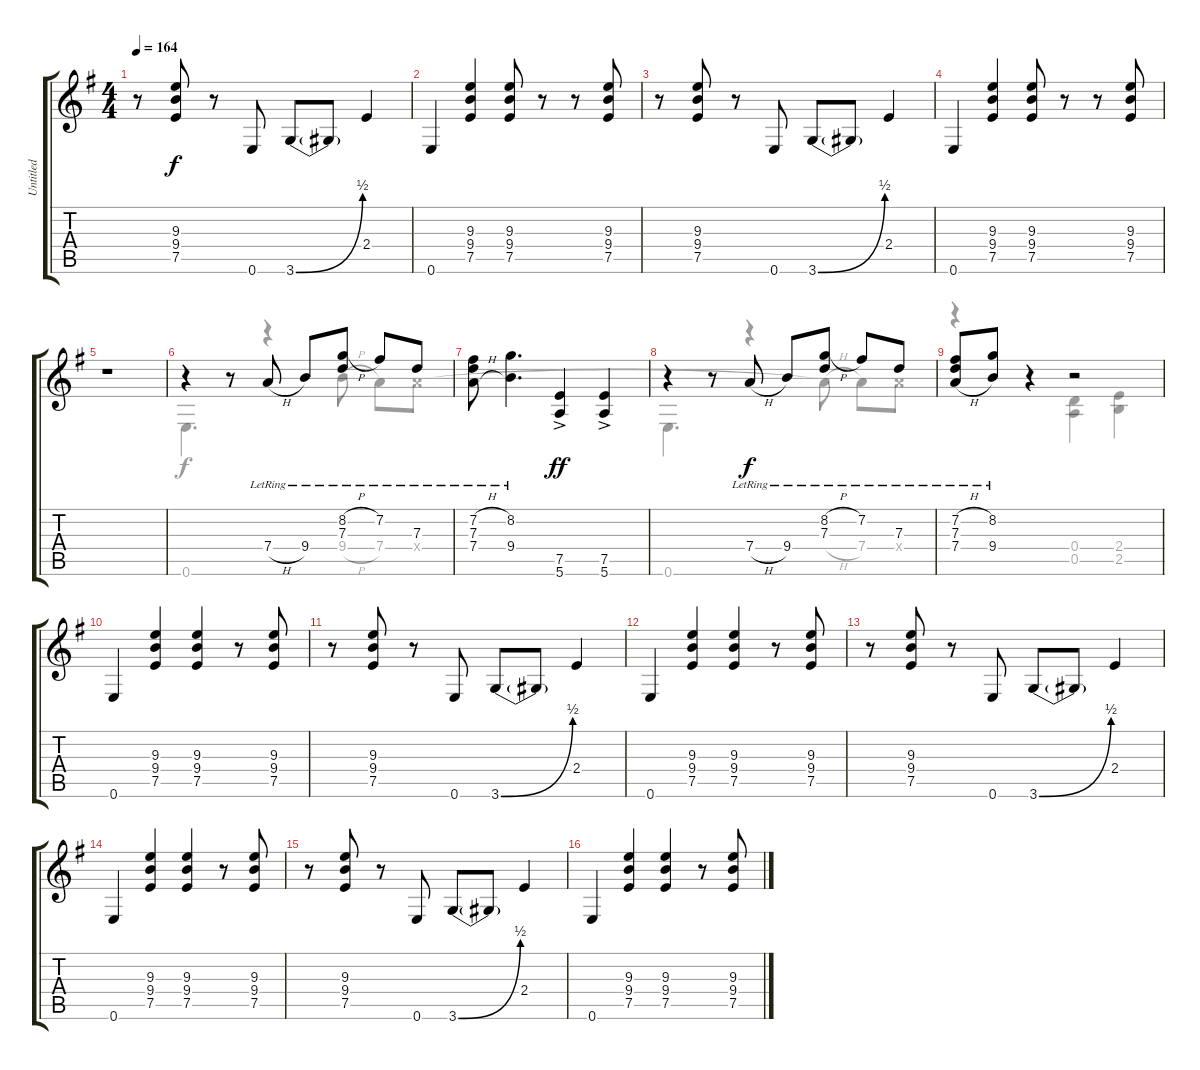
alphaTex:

\track ("Untitled" "Untitled") {instrument distortionguitar}
\staff {score tabs}
\tuning (E4 B3 G3 D3 A2 E2) {hide}
\voice
\ts (4 4)
\tempo 164
\clef g2
\ks g
r.8{dy f} (9.3 9.4 7.5).8 r.8 0.6.8 3.6{be (bend 0 0 60 2)}.8 3.6{t}.8 2.4.4 |
0.6.4 (9.3 9.4 7.5).4 (9.3 9.4 7.5).8 r.8 r.8 (9.3 9.4 7.5).8 |
r.8 (9.3 9.4 7.5).8 r.8 0.6.8 3.6{be (bend 0 0 60 2)}.8 3.6{t}.8 2.4.4 |
0.6.4 (9.3 9.4 7.5).4 (9.3 9.4 7.5).8 r.8 r.8 (9.3 9.4 7.5).8 |
r.1 |
r.4 r.8 7.4{h lr}.8 9.4{lr}.8 (8.2{h lr} 7.3{lr}).8 7.2{lr}.8 7.3{lr}.8 |
(7.2{h lr} 7.3{lr} 7.4{h lr}).8 (8.2{lr} 9.4{lr}).4{d} (7.5{ac} 5.6{ac}).4{dy ff} (7.5{ac} 5.6{ac}).4 |
r.4 r.8 7.4{h lr}.8{dy f} 9.4{lr}.8 (8.2{h lr} 7.3{lr}).8 7.2{lr}.8 7.3{lr}.8 |
(7.2{h lr} 7.3{lr} 7.4{h lr}).8 (8.2{lr} 9.4{lr}).8 r.4 r.2 |
0.6.4 (9.3 9.4 7.5).4 (9.3 9.4 7.5).4 r.8 (9.3 9.4 7.5).8 |
r.8 (9.3 9.4 7.5).8 r.8 0.6.8 3.6{be (bend 0 0 60 2)}.8 3.6{t}.8 2.4.4 |
0.6.4 (9.3 9.4 7.5).4 (9.3 9.4 7.5).4 r.8 (9.3 9.4 7.5).8 |
r.8 (9.3 9.4 7.5).8 r.8 0.6.8 3.6{be (bend 0 0 60 2)}.8 3.6{t}.8 2.4.4 |
0.6.4 (9.3 9.4 7.5).4 (9.3 9.4 7.5).4 r.8 (9.3 9.4 7.5).8 |
r.8 (9.3 9.4 7.5).8 r.8 0.6.8 3.6{be (bend 0 0 60 2)}.8 3.6{t}.8 2.4.4 |
0.6.4 (9.3 9.4 7.5).4 (9.3 9.4 7.5).4 r.8 (9.3 9.4 7.5).8
\voice
\clef g2
\ottava regular
\simile none
\ks g
|
|
|
|
|
0.6.4{d} r.4 9.4{h}.8 7.4.8 7.4{x}.8 |
|
0.6.4{d} r.4 7.4{h t}.8 7.4.8 7.4{x}.8 |
r.4 r.4 (0.4 0.5).4 (2.4 2.5).4 |
|
|
|
|
|
|
